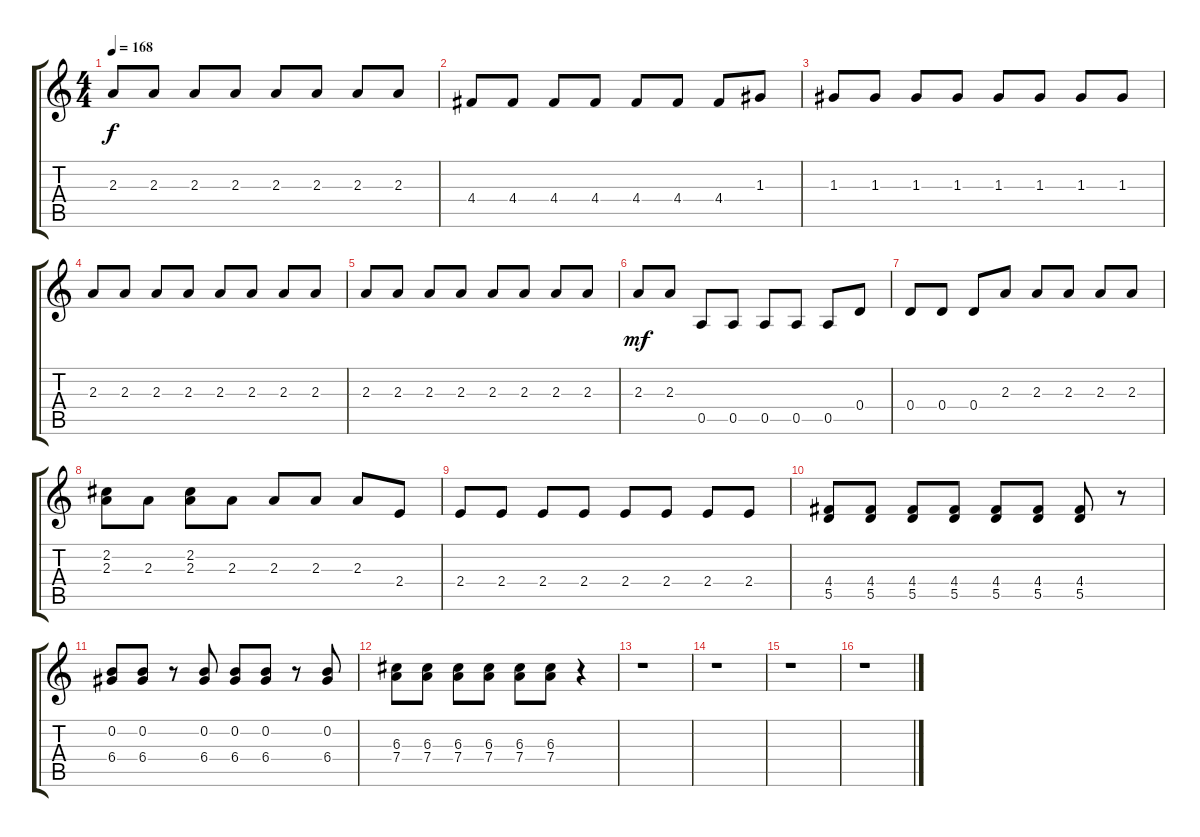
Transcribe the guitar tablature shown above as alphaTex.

\track "" {instrument electricguitarmuted}
\staff {score tabs}
\tuning (E4 B3 G3 D3 A2 E2) {hide}
\ts (4 4)
\tempo 168
\clef g2
\ks c
2.3.8{dy f} 2.3.8 2.3.8 2.3.8 2.3.8 2.3.8 2.3.8 2.3.8 |
4.4.8 4.4.8 4.4.8 4.4.8 4.4.8 4.4.8 4.4.8 1.3.8 |
1.3.8 1.3.8 1.3.8 1.3.8 1.3.8 1.3.8 1.3.8 1.3.8 |
2.3.8 2.3.8 2.3.8 2.3.8 2.3.8 2.3.8 2.3.8 2.3.8 |
2.3.8 2.3.8 2.3.8 2.3.8 2.3.8 2.3.8 2.3.8 2.3.8 |
2.3.8{dy mf} 2.3.8 0.5.8 0.5.8 0.5.8 0.5.8 0.5.8 0.4.8 |
0.4.8 0.4.8 0.4.8 2.3.8 2.3.8 2.3.8 2.3.8 2.3.8 |
(2.2 2.3).8 2.3.8 (2.2 2.3).8 2.3.8 2.3.8 2.3.8 2.3.8 2.4.8 |
2.4.8 2.4.8 2.4.8 2.4.8 2.4.8 2.4.8 2.4.8 2.4.8 |
(4.4 5.5).8 (4.4 5.5).8 (4.4 5.5).8 (4.4 5.5).8 (4.4 5.5).8 (4.4 5.5).8 (4.4 5.5).8 r.8 |
(0.2 6.4).8 (0.2 6.4).8 r.8 (0.2 6.4).8 (0.2 6.4).8 (0.2 6.4).8 r.8 (0.2 6.4).8 |
(6.3 7.4).8 (6.3 7.4).8 (6.3 7.4).8 (6.3 7.4).8 (6.3 7.4).8 (6.3 7.4).8 r.4 |
r.1 |
r.1 |
r.1 |
r.1
